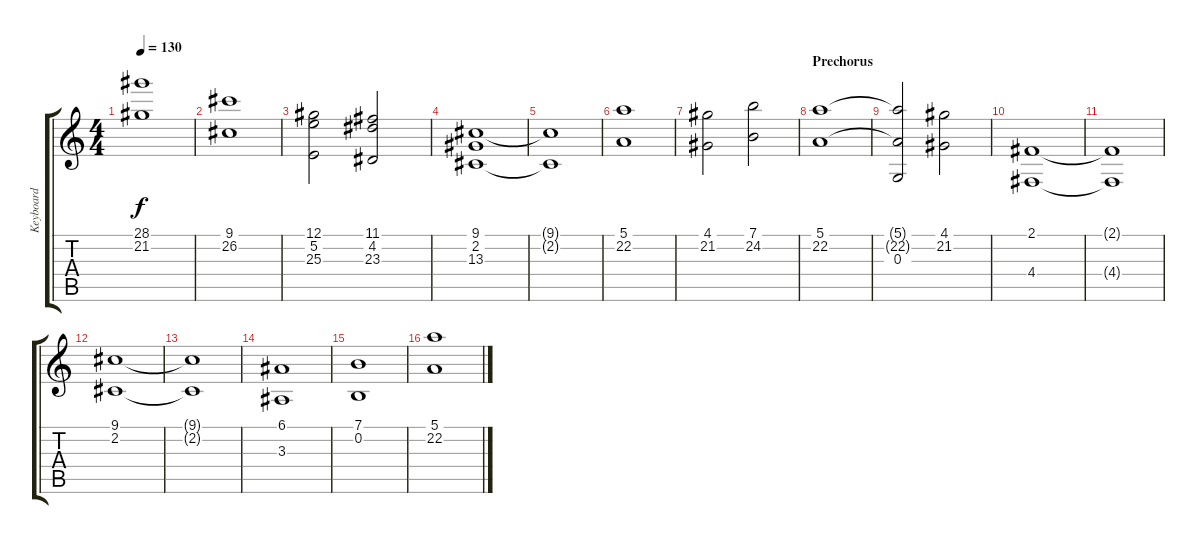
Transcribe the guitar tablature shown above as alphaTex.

\track ("Keyboard" "Keyboard") {instrument stringensemble1}
\staff {score tabs}
\tuning (E4 B3 G3 D3 A2 E2) {hide}
\ts (4 4)
\tempo 130
\clef g2
\ks c
(28.1{t} 21.2{t}).1{dy f} |
(9.1 26.2).1 |
(12.1 5.2 25.3).2 (11.1 4.2 23.3).2 |
(9.1 2.2 13.3).1 |
(9.1{t} 2.2{t}).1 |
(5.1 22.2).1 |
(4.1 21.2).2 (7.1 24.2).2 |
\section ("" "Prechorus")
(5.1 22.2).1 |
(5.1{t} 22.2{t} 0.3).2 (4.1 21.2).2 |
(2.1 4.4).1 |
(2.1{t} 4.4{t}).1 |
(9.1 2.2).1 |
(9.1{t} 2.2{t}).1 |
(6.1 3.3).1 |
(7.1 0.2).1 |
(5.1 22.2).1
